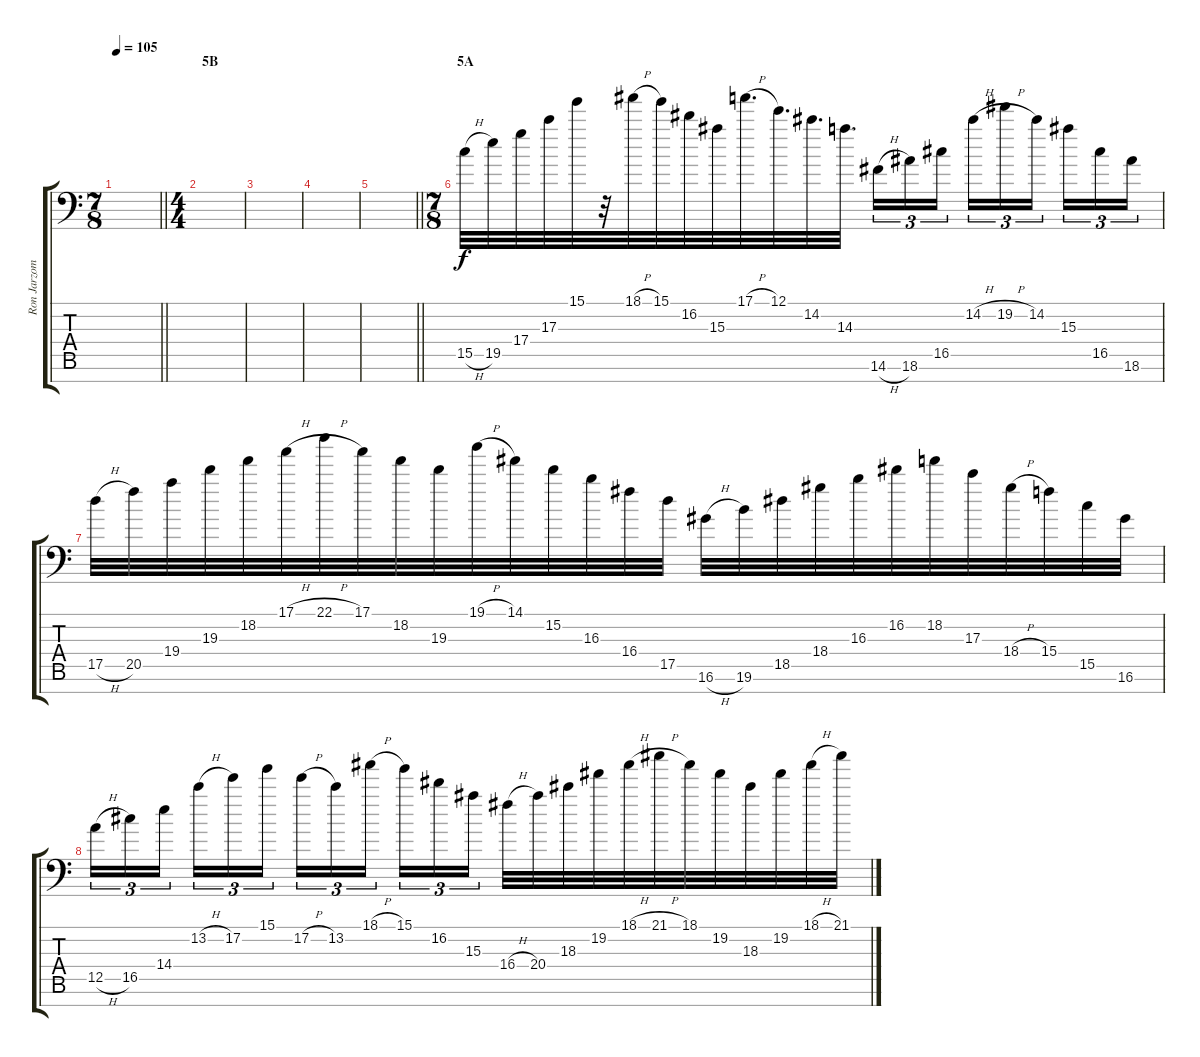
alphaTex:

\track ("Ron Jarzombek - Lead 1" "Ron Jarzom") {instrument electricguitarjazz}
\staff {score tabs}
\tuning (E4 B3 G3 D3 A2 E2 A1) {hide}
\ts (7 8)
\tempo 105
\clef f4
\barLineRight lightlight
\ks c
|
\ts (4 4)
\section ("" "5B")
|
|
|
\barLineRight lightlight
|
\ts (7 8)
\section ("" "5A")
15.5{h}.32{volume 16 balance 8} 19.5.32 17.4.32 17.3.32 15.1.32 r.32 18.1{h}.32 15.1.32 16.2.32 15.3.32 17.1{h}.32{d} 12.1.32{d} 14.2.32{d} 14.3.32{d} 14.6{h}.16{tu (3 2)} 18.6.16{tu (3 2)} 16.5.16{tu (3 2)} 14.2{h}.16{tu (3 2)} 19.2{h}.16{tu (3 2)} 14.2.16{tu (3 2)} 15.3.16{tu (3 2)} 16.5.16{tu (3 2)} 18.6.16{tu (3 2)} |
17.5{h}.32 20.5.32 19.4.32 19.3.32 18.2.32 17.1{h}.32 22.1{h}.32 17.1.32 18.2.32 19.3.32 19.1{h}.32 14.1.32 15.2.32 16.3.32 16.4.32 17.5.32 16.6{h}.32 19.6.32 18.5.32 18.4.32 16.3.32 16.2.32 18.2.32 17.3.32 18.4{h}.32 15.4.32 15.5.32 16.6.32 |
12.5{h}.16{tu (3 2)} 16.5.16{tu (3 2)} 14.4.16{tu (3 2)} 13.2{h}.16{tu (3 2)} 17.2.16{tu (3 2)} 15.1.16{tu (3 2)} 17.2{h}.16{tu (3 2)} 13.2.16{tu (3 2)} 18.1{h}.16{tu (3 2)} 15.1.16{tu (3 2)} 16.2.16{tu (3 2)} 15.3.16{tu (3 2)} 16.4{h}.32 20.4.32 18.3.32 19.2.32 18.1{h}.32 21.1{h}.32 18.1.32 19.2.32 18.3.32 19.2.32 18.1{h}.32 21.1.32
